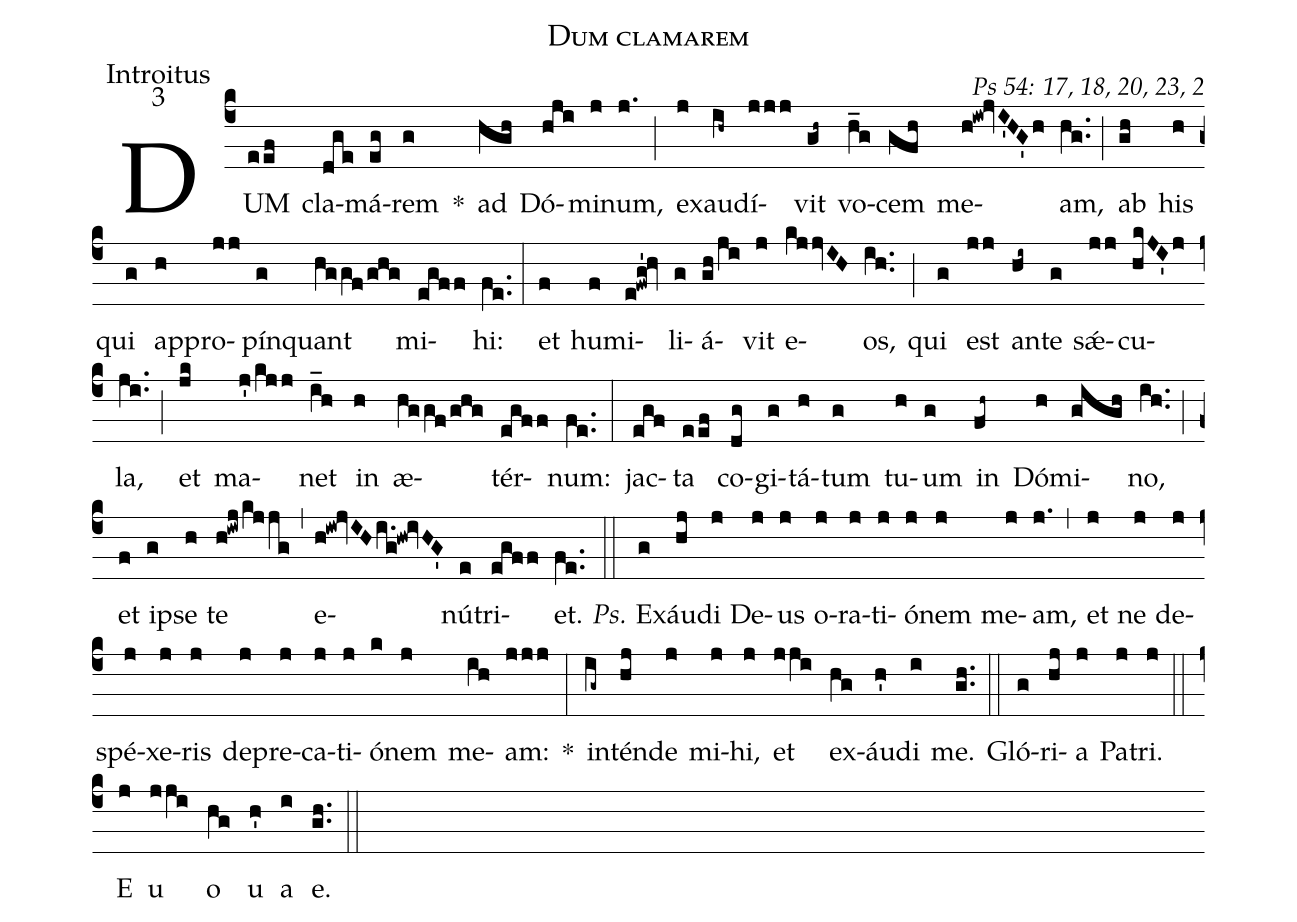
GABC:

name: Dum clamarem;
office-part: Introitus;
mode: 3;
commentary: Ps 54: 17, 18, 20, 23, 2;
%%
(c4) DUM(eef) cla(dge)má(eg)rem(g) *() ad(hgh) Dó(hji)mi(j)num,(j.) (;) ex(j)au(ih~)dí(jjj)vit(gh~) vo(h_g)cem(gfh) me(h!iw!jvI'HG'h)am,(hg..) (;) ab(gh) his(h) qui(g) ap(h)pro(jj)pín(g)quant(hggf/ghg) mi(egff)hi:(fe..) (:)
et(f) hu(f)mi(e!fwg'!hv)li(g)á(gh/ji)vit(j) e(kjjvIH)os,(ih..) (;) qui(g) est(jj) an(hi~)te(g) sǽ(jj)cu(hkJI'j)la,(ji..) (;) et(jk) ma(j'/kjj)net(i_h) in(h) æ(hggf/ghg)tér(egff)num:(fe..) (:)
jac(egf)ta(eef) co(dg)gi(g)tá(h)tum(g) tu(h)um(g) in(fh~) Dó(h)mi(gigh)no,(ih..) (;) et(f) ip(g)se(h) te(h!iwj/kjjg) (,) e(h!iw!jvIH/i.g!hw!ivHG')nú(e)tri(egff)et.(fe..) (::)
<i>Ps.</i> Ex(g)áu(hj)di(j) De(j)us(j) o(j)ra(j)ti(j)ó(j)nem(j) me(j)am,(j.) (,) et(j) ne(j) de(j)spé(j)xe(j)ris(j) de(j)pre(j)ca(j)ti(j)ó(k)nem(j) me(ih)am:(jjj) *(:)
in(ig~)tén(hj)de(j) mi(j)hi,(j) et(jji) ex(hg)áu(h')di(i) me.(gh..) (::)
Gló(g)ri(hj)a(j) Pa(j)tri.(j) (::)
E(j) u(jji) o(hg) u(h') a(i) e.(gh..) (::)
